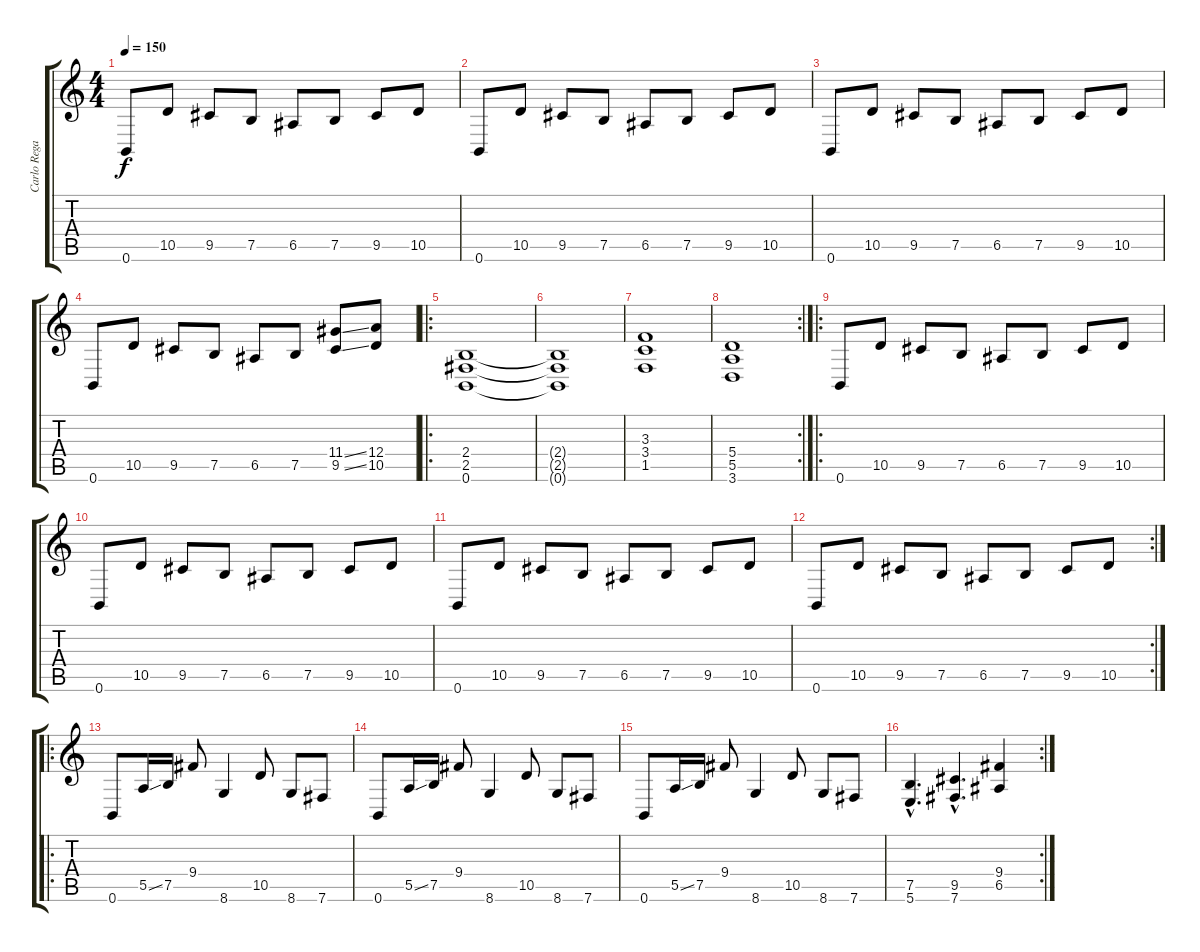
\track ("Carlo Regadas (Guitar 2)" "Carlo Rega") {instrument distortionguitar}
\staff {score tabs}
\tuning (B3 Gb3 D3 A2 E2 B1) {hide}
\ts (4 4)
\tempo 150
\clef g2
\ks c
0.6.8{dy f instrument distortionguitar} 10.5.8 9.5.8 7.5.8 6.5.8 7.5.8 9.5.8 10.5.8 |
0.6.8 10.5.8 9.5.8 7.5.8 6.5.8 7.5.8 9.5.8 10.5.8 |
0.6.8 10.5.8 9.5.8 7.5.8 6.5.8 7.5.8 9.5.8 10.5.8 |
0.6.8 10.5.8 9.5.8 7.5.8 6.5.8 7.5.8 (11.4{ss} 9.5{ss}).8 (12.4 10.5).8 |
\ro
(2.4 2.5 0.6).1 |
(2.4{t} 2.5{t} 0.6{t}).1 |
(3.3 3.4 1.5).1 |
\rc 2
(5.4 5.5 3.6).1 |
\ro
0.6.8 10.5.8 9.5.8 7.5.8 6.5.8 7.5.8 9.5.8 10.5.8 |
0.6.8 10.5.8 9.5.8 7.5.8 6.5.8 7.5.8 9.5.8 10.5.8 |
0.6.8 10.5.8 9.5.8 7.5.8 6.5.8 7.5.8 9.5.8 10.5.8 |
\rc 2
0.6.8 10.5.8 9.5.8 7.5.8 6.5.8 7.5.8 9.5.8 10.5.8 |
\ro
0.6.8 5.5{ss}.16 7.5.16 9.4.8 8.6.4 10.5.8 8.6.8 7.6.8 |
0.6.8 5.5{ss}.16 7.5.16 9.4.8 8.6.4 10.5.8 8.6.8 7.6.8 |
0.6.8 5.5{ss}.16 7.5.16 9.4.8 8.6.4 10.5.8 8.6.8 7.6.8 |
\rc 2
(7.5{hac} 5.6{hac}).4{d} (9.5{hac} 7.6{hac}).4{d} (9.4 6.5).4
